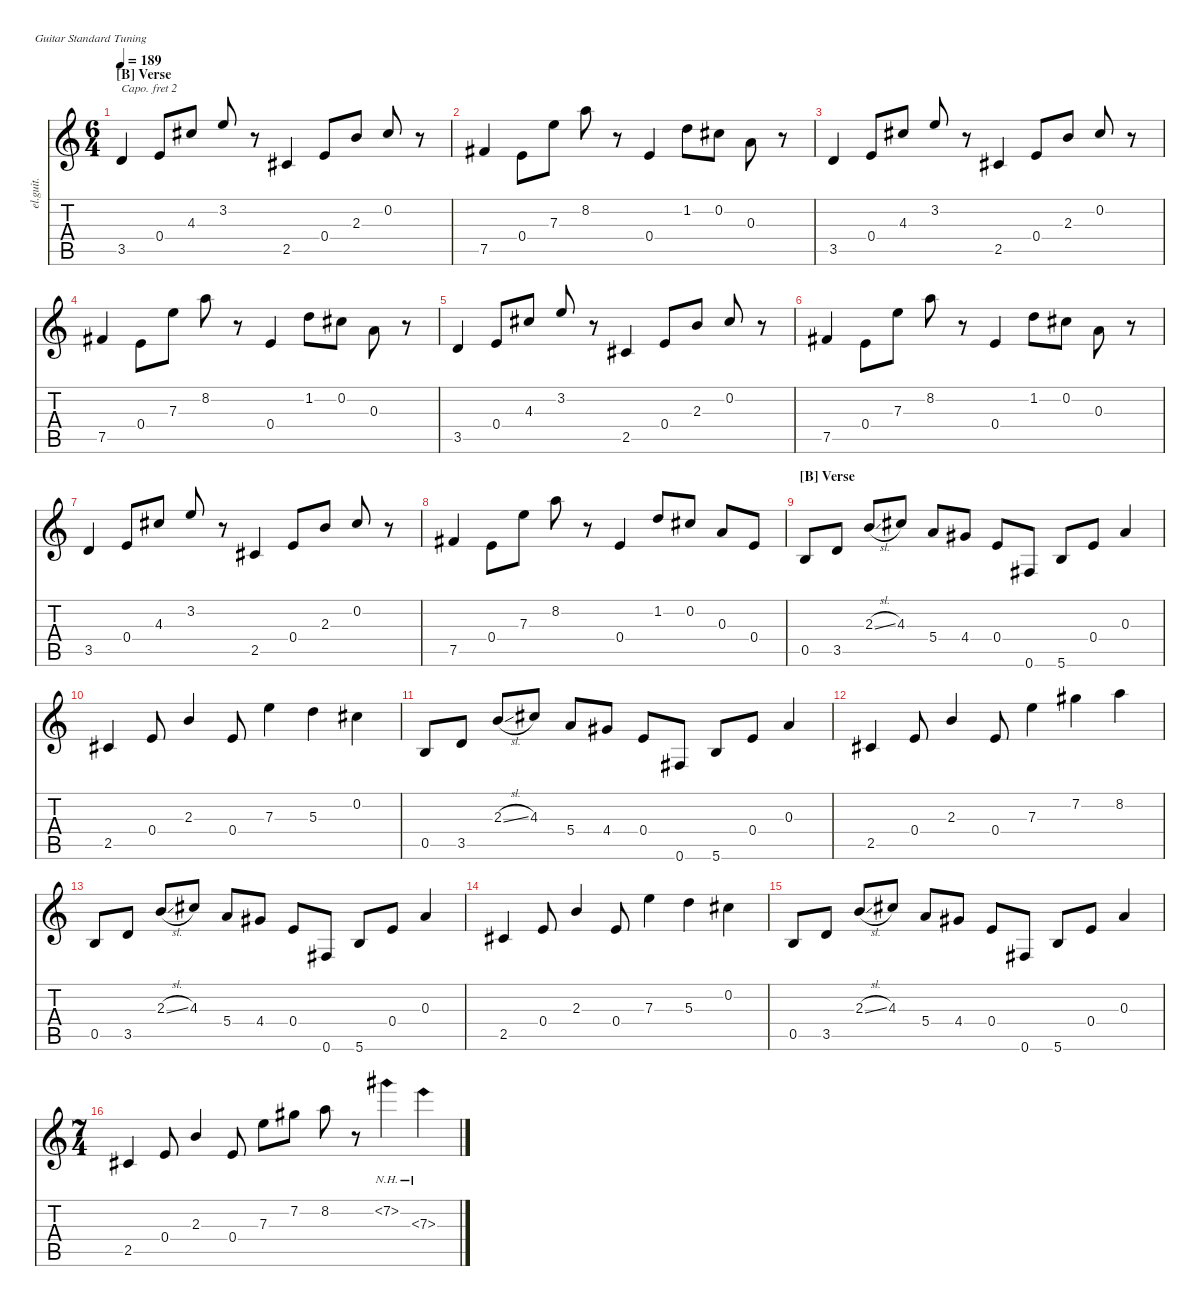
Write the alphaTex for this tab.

\defaultSystemsLayout 4
\hideDynamics
\bracketExtendMode nobrackets
\track ("Clean Guitar" "el.guit.") {instrument electricguitarclean}
\staff {score tabs}
\capo 2
\tuning (E4 B3 G3 D3 A2 E2)
\ts (6 4)
\section ("B" "Verse")
\tempo 189
\clef g2
\ks aminor
3.5.4{dy mf beam Up} 0.4.8{beam Up} 4.3{acc #}.8{beam Up} 3.2.8{beam Up} r.8{beam Down} 2.5{acc #}.4{beam Up} 0.4.8{beam Up} 2.3.8{beam Up} 0.2{acc #}.8{beam Up} r.8{beam Down} |
7.5{acc #}.4{beam Up} 0.4.8{beam Down} 7.3.8{beam Down} 8.2.8{beam Down} r.8{beam Down} 0.4.4{beam Up} 1.2.8{beam Down} 0.2{acc #}.8{beam Down} 0.3.8{beam Down} r.8{beam Down} |
3.5.4{beam Up} 0.4.8{beam Up} 4.3{acc #}.8{beam Up} 3.2.8{beam Up} r.8{beam Down} 2.5{acc #}.4{beam Up} 0.4.8{beam Up} 2.3.8{beam Up} 0.2{acc #}.8{beam Up} r.8{beam Down} |
7.5{acc #}.4{beam Up} 0.4.8{beam Down} 7.3.8{beam Down} 8.2.8{beam Down} r.8{beam Down} 0.4.4{beam Up} 1.2.8{beam Down} 0.2{acc #}.8{beam Down} 0.3.8{beam Down} r.8{beam Down} |
3.5.4{beam Up} 0.4.8{beam Up} 4.3{acc #}.8{beam Up} 3.2.8{beam Up} r.8{beam Down} 2.5{acc #}.4{beam Up} 0.4.8{beam Up} 2.3.8{beam Up} 0.2{acc #}.8{beam Up} r.8{beam Down} |
7.5{acc #}.4{beam Up} 0.4.8{beam Down} 7.3.8{beam Down} 8.2.8{beam Down} r.8{beam Down} 0.4.4{beam Up} 1.2.8{beam Down} 0.2{acc #}.8{beam Down} 0.3.8{beam Down} r.8{beam Down} |
3.5.4{beam Up} 0.4.8{beam Up} 4.3{acc #}.8{beam Up} 3.2.8{beam Up} r.8{beam Down} 2.5{acc #}.4{beam Up} 0.4.8{beam Up} 2.3.8{beam Up} 0.2{acc #}.8{beam Up} r.8{beam Down} |
7.5{acc #}.4{beam Up} 0.4.8{beam Down} 7.3.8{beam Down} 8.2.8{beam Down} r.8{beam Down} 0.4.4{beam Up} 1.2.8{beam Up} 0.2{acc #}.8{beam Up} 0.3.8{beam Up} 0.4.8{beam Up} |
\section ("B" "Verse")
0.5.8{beam Up} 3.5.8{beam Up} 2.3{sl}.8{beam Up} 4.3{acc #}.8{beam Up} 5.4.8{beam Up} 4.4{acc #}.8{beam Up} 0.4.8{beam Up} 0.6{acc #}.8{beam Up} 5.6.8{beam Up} 0.4.8{beam Up} 0.3.4{beam Up} |
2.5{acc #}.4{beam Up} 0.4.8{beam Up} 2.3.4{beam Up} 0.4.8{beam Up} 7.3.4{beam Down} 5.3.4{beam Down} 0.2{acc #}.4{beam Down} |
0.5.8{beam Up} 3.5.8{beam Up} 2.3{sl}.8{beam Up} 4.3{acc #}.8{beam Up} 5.4.8{beam Up} 4.4{acc #}.8{beam Up} 0.4.8{beam Up} 0.6{acc #}.8{beam Up} 5.6.8{beam Up} 0.4.8{beam Up} 0.3.4{beam Up} |
2.5{acc #}.4{beam Up} 0.4.8{beam Up} 2.3.4{beam Up} 0.4.8{beam Up} 7.3.4{beam Down} 7.2{acc #}.4{beam Down} 8.2.4{beam Down} |
0.5.8{beam Up} 3.5.8{beam Up} 2.3{sl}.8{beam Up} 4.3{acc #}.8{beam Up} 5.4.8{beam Up} 4.4{acc #}.8{beam Up} 0.4.8{beam Up} 0.6{acc #}.8{beam Up} 5.6.8{beam Up} 0.4.8{beam Up} 0.3.4{beam Up} |
2.5{acc #}.4{beam Up} 0.4.8{beam Up} 2.3.4{beam Up} 0.4.8{beam Up} 7.3.4{beam Down} 5.3.4{beam Down} 0.2{acc #}.4{beam Down} |
0.5.8{beam Up} 3.5.8{beam Up} 2.3{sl}.8{beam Up} 4.3{acc #}.8{beam Up} 5.4.8{beam Up} 4.4{acc #}.8{beam Up} 0.4.8{beam Up} 0.6{acc #}.8{beam Up} 5.6.8{beam Up} 0.4.8{beam Up} 0.3.4{beam Up} |
\ts (7 4)
2.5{acc #}.4{beam Up} 0.4.8{beam Up} 2.3.4{beam Up} 0.4.8{beam Up} 7.3.8{beam Down} 7.2{acc #}.8{beam Down} 8.2.8{beam Down} r.8{beam Down} 7.2{nh acc #}.4{beam Down} 7.3{nh}.4{beam Down}
